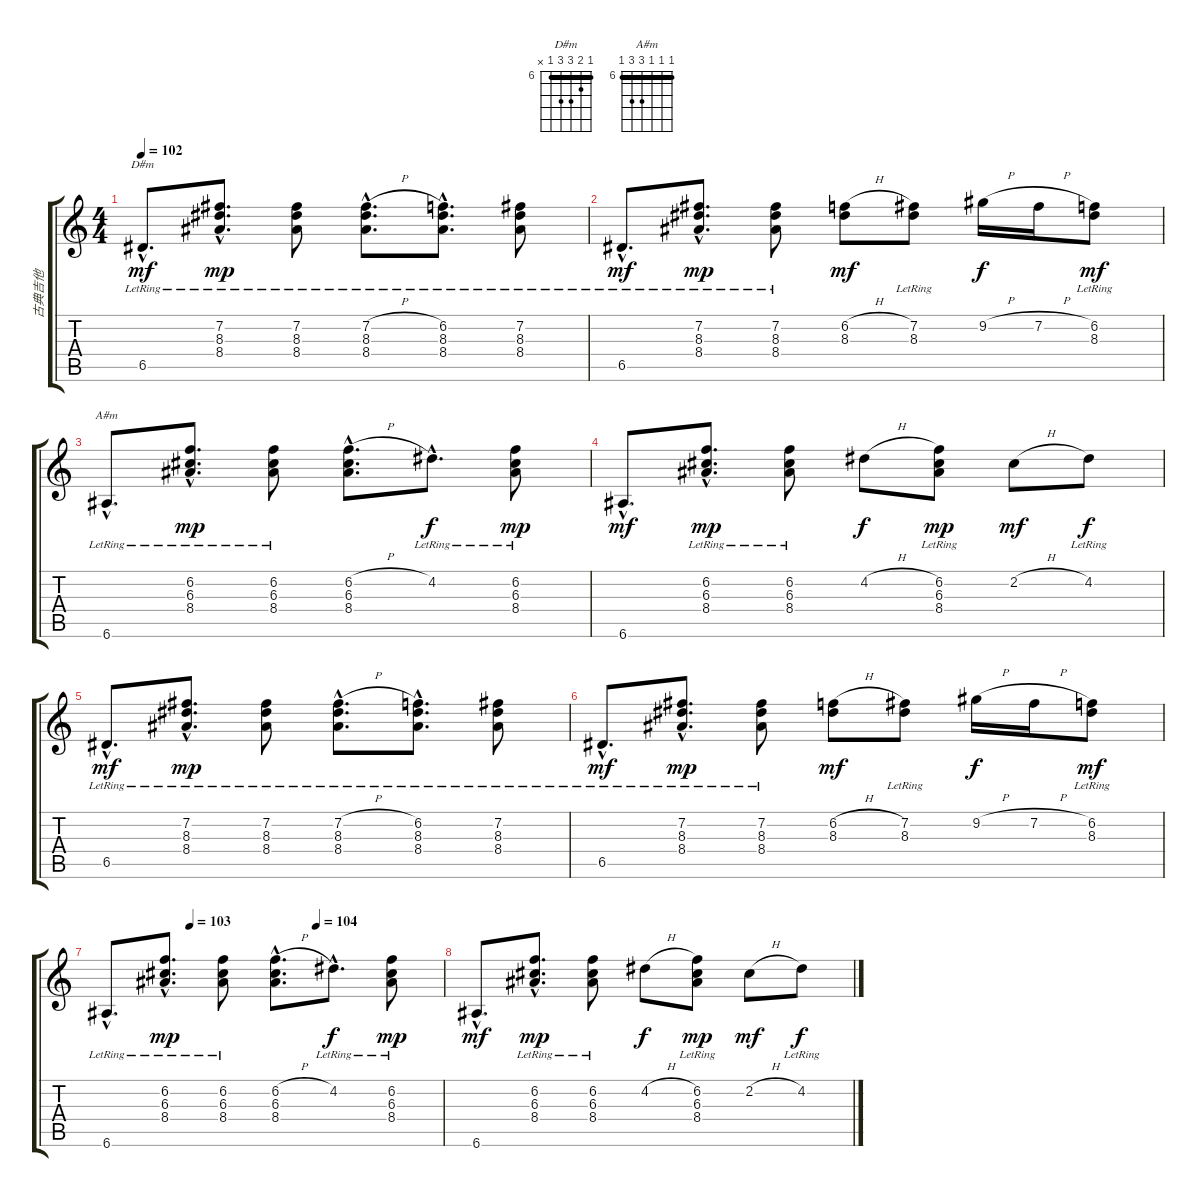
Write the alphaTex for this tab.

\track ("古典吉他" "古典吉他") {instrument acousticguitarsteel}
\staff {score tabs}
\tuning (E4 B3 G3 D3 A2 E2) {hide}
\chord ("D#m" 6 7 8 8 6 x) {firstfret 6 barre 6}
\chord ("A#m" 6 6 6 8 8 6) {firstfret 6 barre 6}
\ts (4 4)
\tempo 102
\clef g2
\ks c
6.5{hac lr}.8{d ch "D#m" dy mf} (7.2{hac lr} 8.3{hac lr} 8.4{hac}).8{d dy mp} (7.2{lr} 8.3{lr} 8.4).8 (7.2{h hac} 8.3{hac lr} 8.4{hac}).8{d} (6.2{hac lr} 8.3{hac} 8.4{hac}).8{d} (7.2{lr} 8.3{lr} 8.4).8 |
6.5{hac lr}.8{d dy mf} (7.2{hac lr} 8.3{hac lr} 8.4{hac}).8{d dy mp} (7.2{lr} 8.3{lr} 8.4).8 (6.2{h} 8.3).8{dy mf} (7.2{lr} 8.3{lr}).8 9.2{h}.16{dy f} 7.2{h}.16 (6.2{lr} 8.3).8{dy mf} |
6.6{hac lr}.8{d ch "A#m"} (6.2{hac lr} 6.3{hac lr} 8.4{hac}).8{d dy mp} (6.2{lr} 6.3{lr} 8.4).8 (6.2{h hac} 6.3{hac} 8.4{hac}).8{d} 4.2{hac lr}.8{d dy f} (6.2{lr} 6.3{lr} 8.4).8{dy mp} |
6.6{hac}.8{d dy mf} (6.2{hac lr} 6.3{hac lr} 8.4{hac}).8{d dy mp} (6.2{lr} 6.3{lr} 8.4).8 4.2{h}.8{dy f} (6.2{lr} 6.3 8.4).8{dy mp} 2.2{h}.8{dy mf} 4.2{lr}.8{dy f} |
6.5{hac lr}.8{d dy mf} (7.2{hac lr} 8.3{hac lr} 8.4{hac}).8{d dy mp} (7.2{lr} 8.3{lr} 8.4).8 (7.2{h hac} 8.3{hac lr} 8.4{hac}).8{d} (6.2{hac lr} 8.3{hac} 8.4{hac}).8{d} (7.2{lr} 8.3{lr} 8.4).8 |
6.5{hac lr}.8{d dy mf} (7.2{hac lr} 8.3{hac lr} 8.4{hac}).8{d dy mp} (7.2{lr} 8.3{lr} 8.4).8 (6.2{h} 8.3).8{dy mf} (7.2{lr} 8.3{lr}).8 9.2{h}.16{dy f} 7.2{h}.16 (6.2{lr} 8.3).8{dy mf} |
\tempo (103 0.25)
\tempo (104 0.625)
6.6{hac lr}.8{d} (6.2{hac lr} 6.3{hac lr} 8.4{hac}).8{d dy mp} (6.2{lr} 6.3{lr} 8.4).8 (6.2{h hac} 6.3{hac} 8.4{hac}).8{d} 4.2{hac lr}.8{d dy f} (6.2{lr} 6.3{lr} 8.4).8{dy mp} |
6.6{hac}.8{d dy mf} (6.2{hac lr} 6.3{hac lr} 8.4{hac}).8{d dy mp} (6.2{lr} 6.3{lr} 8.4).8 4.2{h}.8{dy f} (6.2{lr} 6.3 8.4).8{dy mp} 2.2{h}.8{dy mf} 4.2{lr}.8{dy f}
